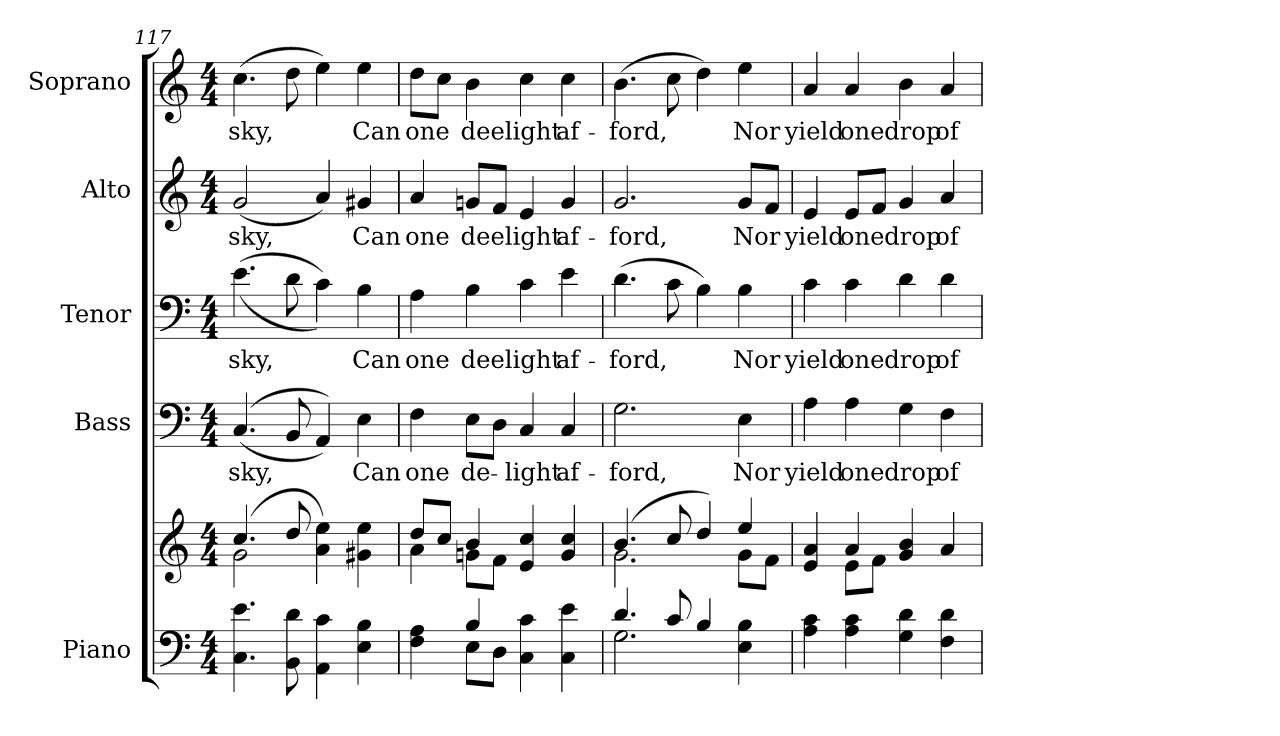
**kern	**kern	**kern	**text	**kern	**text	**kern	**text	**kern	**text
*part5	*part5	*part4	*part4	*part3	*part3	*part2	*part2	*part1	*part1
*staff6	*staff5	*staff4	*staff4	*staff3	*staff3	*staff2	*staff2	*staff1	*staff1
*I"Piano	*	*I"Bass	*	*I"Tenor	*	*I"Alto	*	*I"Soprano	*
*I'Pno.	*	*I'B.	*	*I'T.	*	*I'A.	*	*I'S.	*
!!LO:PB:g=z
*clefF4	*clefG2	*clefF4	*	*clefF4	*	*clefG2	*	*clefG2	*
*k[]	*k[]	*k[]	*	*k[]	*	*k[]	*	*k[]	*
*C:	*C:	*C:	*	*C:	*	*C:	*	*C:	*
*M4/4	*M4/4	*M4/4	*	*M4/4	*	*M4/4	*	*M4/4	*
=117	=117	=117	=117	=117	=117	=117	=117	=117	=117
*	*^	*	*	*	*	*	*	*	*
!	!	!	!	!LO:LY:b:color=#000000	!	!	!	!	!	!
!	!	!	!	!	!	!LO:LY:b:color=#000000	!	!	!	!
!	!	!	!	!	!	!	!	!LO:LY:b:color=#000000	!	!
!	!	!	!	!	!	!	!	!	!	!LO:LY:b:color=#000000
4.Ci\ 4.ei	(4.cci/	2gi\	((4.Ci/	sky,	((4.ei\	sky,	(2gi/	sky,	(4.cci\	sky,
8BBi\ 8di	8ddi/	.	8BBi/	.	8di\	.	.	.	8ddi\	.
4AAi\ 4ci	4ai\ 4eei)	2ryy	4AAi/))	.	4ci\))	.	4ai/)	.	4eei\)	.
!	!	!	!	!LO:LY:b:color=#000000	!	!	!	!	!	!
!	!	!	!	!	!	!LO:LY:b:color=#000000	!	!	!	!
!	!	!	!	!	!	!	!	!LO:LY:b:color=#000000	!	!
!	!	!	!	!	!	!	!	!	!	!LO:LY:b:color=#000000
4Ei\ 4Bi	4g#Xi\ 4eei	.	4Ei\	Can	4Bi\	Can	4g#Xi/	Can	4eei\	Can
=118	=118	=118	=118	=118	=118	=118	=118	=118	=118	=118
*^	*	*	*	*	*	*	*	*	*	*
!	!	!	!	!	!LO:LY:b:color=#000000	!	!	!	!	!	!
!	!	!	!	!	!	!	!LO:LY:b:color=#000000	!	!	!	!
!	!	!	!	!	!	!	!	!	!LO:LY:b:color=#000000	!	!
!	!	!	!	!	!	!	!	!	!	!	!LO:LY:b:color=#000000
4Fi\ 4Ai	4ryy	8ddi/L	4ai\	4Fi\	one	4Ai\	one	4ai/	one	8ddi\L	one
.	.	8cci/J	.	.	.	.	.	.	.	8cci\J	.
!	!	!	!	!	!LO:LY:b:color=#000000	!	!	!	!	!	!
!	!	!	!	!	!	!	!LO:LY:b:color=#000000	!	!	!	!
!	!	!	!	!	!	!	!	!	!LO:LY:b:color=#000000	!	!
!	!	!	!	!	!	!	!	!	!	!	!LO:LY:b:color=#000000
4Bi/	8Ei\L	4bi/	8gni\L	8Ei\L	de-	4Bi\	dee	8gni/L	dee	4bi\	dee
.	8Di\J	.	8fi\J	8Di\J	.	.	.	8fi/J	.	.	.
!	!	!	!	!	!LO:LY:b:color=#000000	!	!	!	!	!	!
!	!	!	!	!	!	!	!LO:LY:b:color=#000000	!	!	!	!
!	!	!	!	!	!	!	!	!	!LO:LY:b:color=#000000	!	!
!	!	!	!	!	!	!	!	!	!	!	!LO:LY:b:color=#000000
4Ci\ 4ci	2ryy	4ei/ 4cci	2ryy	4Ci/	-light	4ci\	light	4ei/	light	4cci\	light
!	!	!	!	!	!LO:LY:b:color=#000000	!	!	!	!	!	!
!	!	!	!	!	!	!	!LO:LY:b:color=#000000	!	!	!	!
!	!	!	!	!	!	!	!	!	!LO:LY:b:color=#000000	!	!
!	!	!	!	!	!	!	!	!	!	!	!LO:LY:b:color=#000000
4Ci\ 4ei	.	4gi/ 4cci	.	4Ci/	af-	4ei\	af-	4gi/	af-	4cci\	af-
=119	=119	=119	=119	=119	=119	=119	=119	=119	=119	=119	=119
!	!	!	!	!	!LO:LY:b:color=#000000	!	!	!	!	!	!
!	!	!	!	!	!	!	!LO:LY:b:color=#000000	!	!	!	!
!	!	!	!	!	!	!	!	!	!LO:LY:b:color=#000000	!	!
!	!	!	!	!	!	!	!	!	!	!	!LO:LY:b:color=#000000
4.di/	2.Gi\	(4.bi/	2.gi\	2.Gi\	-ford,	(4.di\	-ford,	2.gi/	-ford,	(4.bi\	-ford,
8ci/	.	8cci/	.	.	.	8ci\	.	.	.	8cci\	.
4Bi/	.	4ddi/)	.	.	.	4Bi\)	.	.	.	4ddi\)	.
!	!	!	!	!	!LO:LY:b:color=#000000	!	!	!	!	!	!
!	!	!	!	!	!	!	!LO:LY:b:color=#000000	!	!	!	!
!	!	!	!	!	!	!	!	!	!LO:LY:b:color=#000000	!	!
!	!	!	!	!	!	!	!	!	!	!	!LO:LY:b:color=#000000
4Ei\ 4Bi	4ryy	4eei/	8gi\L	4Ei\	Nor	4Bi\	Nor	8gi/L	Nor	4eei\	Nor
.	.	.	8fi\J	.	.	.	.	8fi/J	.	.	.
*v	*v	*	*	*	*	*	*	*	*	*	*
=120	=120	=120	=120	=120	=120	=120	=120	=120	=120	=120
!	!	!	!	!LO:LY:b:color=#000000	!	!	!	!	!	!
!	!	!	!	!	!	!LO:LY:b:color=#000000	!	!	!	!
!	!	!	!	!	!	!	!	!LO:LY:b:color=#000000	!	!
!	!	!	!	!	!	!	!	!	!	!LO:LY:b:color=#000000
4Ai\ 4ci	4ei/ 4ai	4ryy	4Ai\	yield	4ci\	yield	4ei/	yield	4ai/	yield
!	!	!	!	!LO:LY:b:color=#000000	!	!	!	!	!	!
!	!	!	!	!	!	!LO:LY:b:color=#000000	!	!	!	!
!	!	!	!	!	!	!	!	!LO:LY:b:color=#000000	!	!
!	!	!	!	!	!	!	!	!	!	!LO:LY:b:color=#000000
4Ai\ 4ci	4ai/	8ei\L	4Ai\	one	4ci\	one	8ei/L	one	4ai/	one
.	.	8fi\J	.	.	.	.	8fi/J	.	.	.
!	!	!	!	!LO:LY:b:color=#000000	!	!	!	!	!	!
!	!	!	!	!	!	!LO:LY:b:color=#000000	!	!	!	!
!	!	!	!	!	!	!	!	!LO:LY:b:color=#000000	!	!
!	!	!	!	!	!	!	!	!	!	!LO:LY:b:color=#000000
4Gi\ 4di	4gi/ 4bi	2ryy	4Gi\	drop	4di\	drop	4gi/	drop	4bi\	drop
!	!	!	!	!LO:LY:b:color=#000000	!	!	!	!	!	!
!	!	!	!	!	!	!LO:LY:b:color=#000000	!	!	!	!
!	!	!	!	!	!	!	!	!LO:LY:b:color=#000000	!	!
!	!	!	!	!	!	!	!	!	!	!LO:LY:b:color=#000000
4Fi\ 4di	4ai/	.	4Fi\	of	4di\	of	4ai/	of	4ai/	of
*	*v	*v	*	*	*	*	*	*	*	*
=	=	=	=	=	=	=	=	=	=
*-	*-	*-	*-	*-	*-	*-	*-	*-	*-
